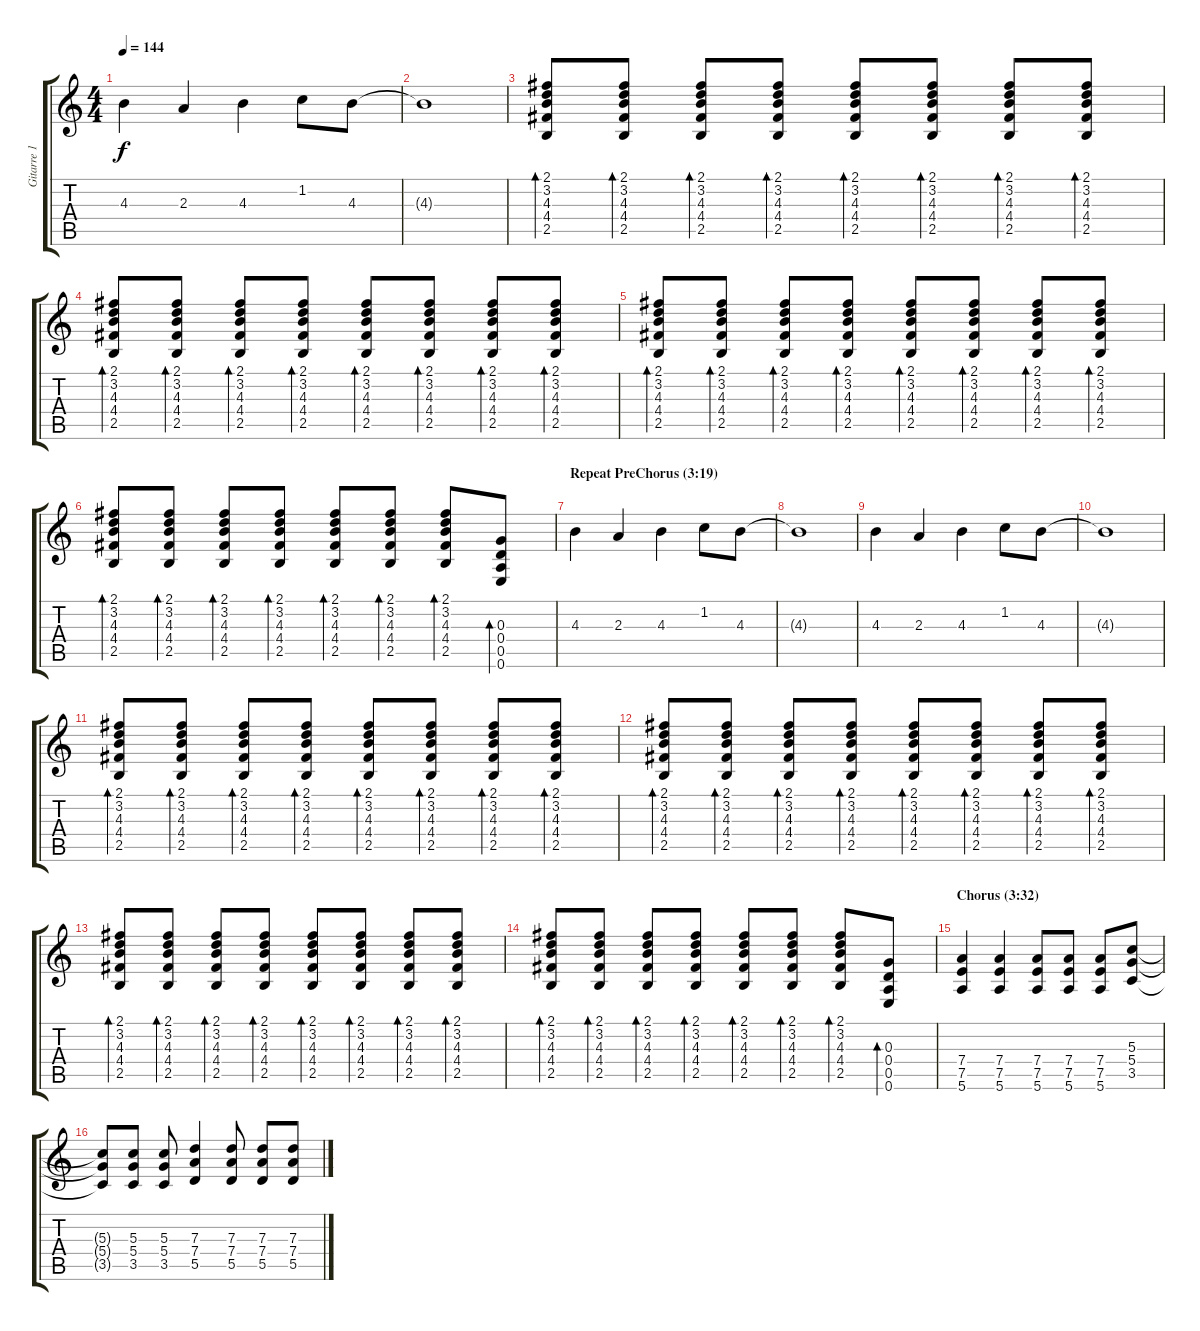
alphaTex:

\track ("Gitarre 1" "Gitarre 1") {instrument distortionguitar}
\staff {score tabs}
\tuning (E4 B3 G3 D3 A2 E2) {hide}
\ts (4 4)
\tempo 144
\clef g2
\ks c
4.3.4{dy f} 2.3.4 4.3.4 1.2.8 4.3.8 |
4.3{t}.1 |
(2.1 3.2 4.3 4.4 2.5).8{bd 60} (2.1 3.2 4.3 4.4 2.5).8{bd 60} (2.1 3.2 4.3 4.4 2.5).8{bd 60} (2.1 3.2 4.3 4.4 2.5).8{bd 60} (2.1 3.2 4.3 4.4 2.5).8{bd 60} (2.1 3.2 4.3 4.4 2.5).8{bd 60} (2.1 3.2 4.3 4.4 2.5).8{bd 60} (2.1 3.2 4.3 4.4 2.5).8{bd 60} |
(2.1 3.2 4.3 4.4 2.5).8{bd 60} (2.1 3.2 4.3 4.4 2.5).8{bd 60} (2.1 3.2 4.3 4.4 2.5).8{bd 60} (2.1 3.2 4.3 4.4 2.5).8{bd 60} (2.1 3.2 4.3 4.4 2.5).8{bd 60} (2.1 3.2 4.3 4.4 2.5).8{bd 60} (2.1 3.2 4.3 4.4 2.5).8{bd 60} (2.1 3.2 4.3 4.4 2.5).8{bd 60} |
(2.1 3.2 4.3 4.4 2.5).8{bd 60} (2.1 3.2 4.3 4.4 2.5).8{bd 60} (2.1 3.2 4.3 4.4 2.5).8{bd 60} (2.1 3.2 4.3 4.4 2.5).8{bd 60} (2.1 3.2 4.3 4.4 2.5).8{bd 60} (2.1 3.2 4.3 4.4 2.5).8{bd 60} (2.1 3.2 4.3 4.4 2.5).8{bd 60} (2.1 3.2 4.3 4.4 2.5).8{bd 60} |
(2.1 3.2 4.3 4.4 2.5).8{bd 60} (2.1 3.2 4.3 4.4 2.5).8{bd 60} (2.1 3.2 4.3 4.4 2.5).8{bd 60} (2.1 3.2 4.3 4.4 2.5).8{bd 60} (2.1 3.2 4.3 4.4 2.5).8{bd 60} (2.1 3.2 4.3 4.4 2.5).8{bd 60} (2.1 3.2 4.3 4.4 2.5).8{bd 60} (0.3 0.4 0.5 0.6).8{bd 60} |
\section ("" "Repeat PreChorus (3:19)")
4.3.4 2.3.4 4.3.4 1.2.8 4.3.8 |
4.3{t}.1 |
4.3.4 2.3.4 4.3.4 1.2.8 4.3.8 |
4.3{t}.1 |
(2.1 3.2 4.3 4.4 2.5).8{bd 60} (2.1 3.2 4.3 4.4 2.5).8{bd 60} (2.1 3.2 4.3 4.4 2.5).8{bd 60} (2.1 3.2 4.3 4.4 2.5).8{bd 60} (2.1 3.2 4.3 4.4 2.5).8{bd 60} (2.1 3.2 4.3 4.4 2.5).8{bd 60} (2.1 3.2 4.3 4.4 2.5).8{bd 60} (2.1 3.2 4.3 4.4 2.5).8{bd 60} |
(2.1 3.2 4.3 4.4 2.5).8{bd 60} (2.1 3.2 4.3 4.4 2.5).8{bd 60} (2.1 3.2 4.3 4.4 2.5).8{bd 60} (2.1 3.2 4.3 4.4 2.5).8{bd 60} (2.1 3.2 4.3 4.4 2.5).8{bd 60} (2.1 3.2 4.3 4.4 2.5).8{bd 60} (2.1 3.2 4.3 4.4 2.5).8{bd 60} (2.1 3.2 4.3 4.4 2.5).8{bd 60} |
(2.1 3.2 4.3 4.4 2.5).8{bd 60} (2.1 3.2 4.3 4.4 2.5).8{bd 60} (2.1 3.2 4.3 4.4 2.5).8{bd 60} (2.1 3.2 4.3 4.4 2.5).8{bd 60} (2.1 3.2 4.3 4.4 2.5).8{bd 60} (2.1 3.2 4.3 4.4 2.5).8{bd 60} (2.1 3.2 4.3 4.4 2.5).8{bd 60} (2.1 3.2 4.3 4.4 2.5).8{bd 60} |
(2.1 3.2 4.3 4.4 2.5).8{bd 60} (2.1 3.2 4.3 4.4 2.5).8{bd 60} (2.1 3.2 4.3 4.4 2.5).8{bd 60} (2.1 3.2 4.3 4.4 2.5).8{bd 60} (2.1 3.2 4.3 4.4 2.5).8{bd 60} (2.1 3.2 4.3 4.4 2.5).8{bd 60} (2.1 3.2 4.3 4.4 2.5).8{bd 60} (0.3 0.4 0.5 0.6).8{bd 60} |
\section ("" "Chorus (3:32)")
(7.4 7.5 5.6).4 (7.4 7.5 5.6).4 (7.4 7.5 5.6).8 (7.4 7.5 5.6).8 (7.4 7.5 5.6).8 (5.3 5.4 3.5).8 |
(5.3{t} 5.4{t} 3.5{t}).8 (5.3 5.4 3.5).8 (5.3 5.4 3.5).8 (7.3 7.4 5.5).4 (7.3 7.4 5.5).8 (7.3 7.4 5.5).8 (7.3 7.4 5.5).8
